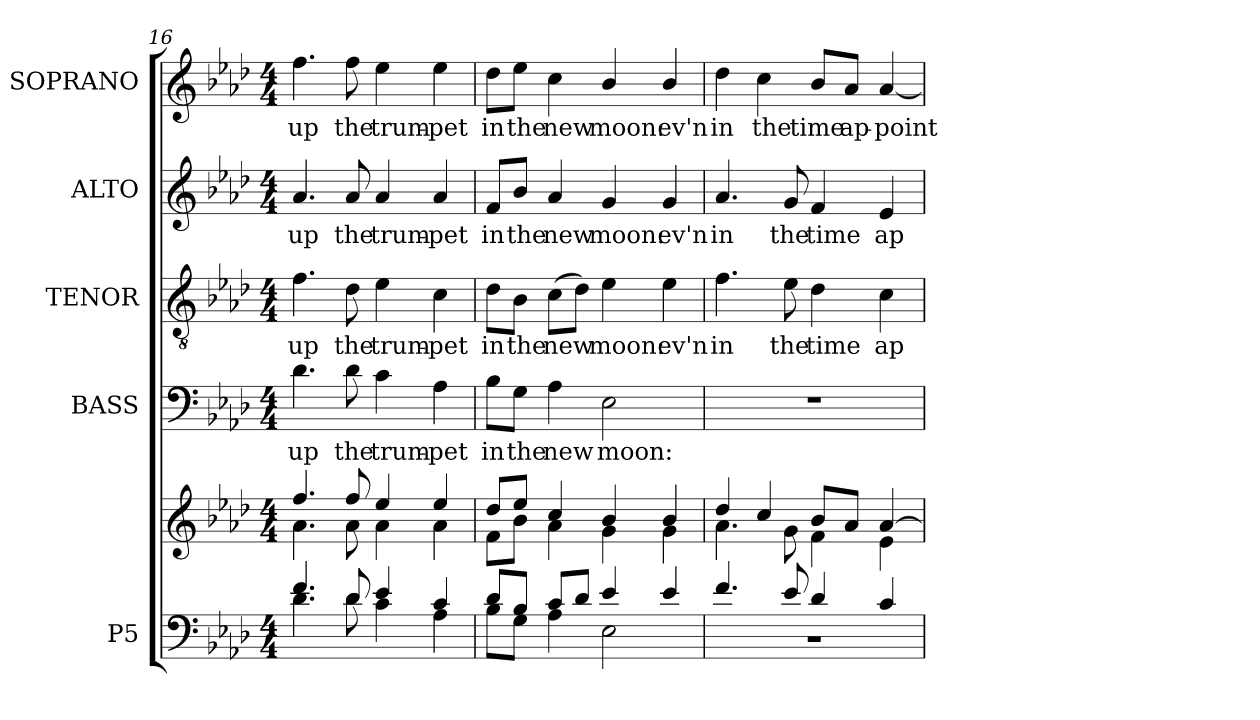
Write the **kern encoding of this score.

**kern	**kern	**kern	**text	**kern	**text	**kern	**text	**kern	**text
*part5	*part5	*part4	*part4	*part3	*part3	*part2	*part2	*part1	*part1
*staff6	*staff5	*staff4	*staff4	*staff3	*staff3	*staff2	*staff2	*staff1	*staff1
*I"P5	*	*I"BASS	*	*I"TENOR	*	*I"ALTO	*	*I"SOPRANO	*
*clefF4	*clefG2	*clefF4	*	*clefGv2	*	*clefG2	*	*clefG2	*
*	*	*	*	*ITrd7c12	*	*	*	*	*
*k[b-e-a-d-]	*k[b-e-a-d-]	*k[b-e-a-d-]	*	*k[b-e-a-d-]	*	*k[b-e-a-d-]	*	*k[b-e-a-d-]	*
*A-:	*A-:	*A-:	*	*A-:	*	*A-:	*	*A-:	*
*M4/4	*M4/4	*M4/4	*	*M4/4	*	*M4/4	*	*M4/4	*
=16	=16	=16	=16	=16	=16	=16	=16	=16	=16
*^	*^	*	*	*	*	*	*	*	*
!	!	!	!	!	!LO:LY:b:color=#000000	!	!	!	!	!	!
!	!	!	!	!	!	!	!LO:LY:b:color=#000000	!	!	!	!
!	!	!	!	!	!	!	!	!	!LO:LY:b:color=#000000	!	!
!	!	!	!	!	!	!	!	!	!	!	!LO:LY:b:color=#000000
4.fi/	4.d-i\	4.ffi/	4.a-i\	4.d-i\	up	4.Fi\	up	4.a-i/	up	4.ffi\	up
!	!	!	!	!	!LO:LY:b:color=#000000	!	!	!	!	!	!
!	!	!	!	!	!	!	!LO:LY:b:color=#000000	!	!	!	!
!	!	!	!	!	!	!	!	!	!LO:LY:b:color=#000000	!	!
!	!	!	!	!	!	!	!	!	!	!	!LO:LY:b:color=#000000
8d-i/	8d-i\	8ffi/	8a-i\	8d-i\	the	8D-i\	the	8a-i/	the	8ffi\	the
!	!	!	!	!	!LO:LY:b:color=#000000	!	!	!	!	!	!
!	!	!	!	!	!	!	!LO:LY:b:color=#000000	!	!	!	!
!	!	!	!	!	!	!	!	!	!LO:LY:b:color=#000000	!	!
!	!	!	!	!	!	!	!	!	!	!	!LO:LY:b:color=#000000
4e-i/	4ci\	4ee-i/	4a-i\	4ci\	trum-	4E-i\	trum-	4a-i/	trum-	4ee-i\	trum-
!	!	!	!	!	!LO:LY:b:color=#000000	!	!	!	!	!	!
!	!	!	!	!	!	!	!LO:LY:b:color=#000000	!	!	!	!
!	!	!	!	!	!	!	!	!	!LO:LY:b:color=#000000	!	!
!	!	!	!	!	!	!	!	!	!	!	!LO:LY:b:color=#000000
4ci/	4A-i\	4ee-i/	4a-i\	4A-i\	-pet	4Ci\	-pet	4a-i/	-pet	4ee-i\	-pet
!!LO:LB:g=z
=17	=17	=17	=17	=17	=17	=17	=17	=17	=17	=17	=17
!	!	!	!	!	!LO:LY:b:color=#000000	!	!	!	!	!	!
!	!	!	!	!	!	!	!LO:LY:b:color=#000000	!	!	!	!
!	!	!	!	!	!	!	!	!	!LO:LY:b:color=#000000	!	!
!	!	!	!	!	!	!	!	!	!	!	!LO:LY:b:color=#000000
8d-i/L	8B-i\L	8dd-i/L	8fi\L	8B-i\L	in	8D-i\L	in	8fi/L	in	8dd-i\L	in
!	!	!	!	!	!LO:LY:b:color=#000000	!	!	!	!	!	!
!	!	!	!	!	!	!	!LO:LY:b:color=#000000	!	!	!	!
!	!	!	!	!	!	!	!	!	!LO:LY:b:color=#000000	!	!
!	!	!	!	!	!	!	!	!	!	!	!LO:LY:b:color=#000000
8B-i/J	8Gi\J	8ee-i/J	8b-i\J	8Gi\J	the	8BB-i\J	the	8b-i/J	the	8ee-i\J	the
!	!	!	!	!	!LO:LY:b:color=#000000	!	!	!	!	!	!
!	!	!	!	!	!	!	!LO:LY:b:color=#000000	!	!	!	!
!	!	!	!	!	!	!	!	!	!LO:LY:b:color=#000000	!	!
!	!	!	!	!	!	!	!	!	!	!	!LO:LY:b:color=#000000
8ci/L	4A-i\	4cci/	4a-i\	4A-i\	new	(8Ci\L	new	4a-i/	new	4cci\	new
8d-i/J	.	.	.	.	.	8D-i\J)	.	.	.	.	.
!	!	!	!	!	!LO:LY:b:color=#000000	!	!	!	!	!	!
!	!	!	!	!	!	!	!LO:LY:b:color=#000000	!	!	!	!
!	!	!	!	!	!	!	!	!	!LO:LY:b:color=#000000	!	!
!	!	!	!	!	!	!	!	!	!	!	!LO:LY:b:color=#000000
4e-i/	2E-i\	4b-i/	4gi\	2E-i\	moon:	4E-i\	moon:	4gi/	moon:	4b-i/	moon:
!	!	!	!	!	!	!	!LO:LY:b:color=#000000	!	!	!	!
!	!	!	!	!	!	!	!	!	!LO:LY:b:color=#000000	!	!
!	!	!	!	!	!	!	!	!	!	!	!LO:LY:b:color=#000000
4e-i/	.	4b-i/	4gi\	.	.	4E-i\	ev'n	4gi/	ev'n	4b-i/	ev'n
=18	=18	=18	=18	=18	=18	=18	=18	=18	=18	=18	=18
!	!	!	!	!	!	!	!LO:LY:b:color=#000000	!	!	!	!
!	!	!	!	!	!	!	!	!	!LO:LY:b:color=#000000	!	!
!	!	!	!	!	!	!	!	!	!	!	!LO:LY:b:color=#000000
4.fi/	1r	4dd-i/	4.a-i\	1r	.	4.Fi\	in	4.a-i/	in	4dd-i\	in
!	!	!	!	!	!	!	!	!	!	!	!LO:LY:b:color=#000000
.	.	4cci/	.	.	.	.	.	.	.	4cci\	the
!	!	!	!	!	!	!	!LO:LY:b:color=#000000	!	!	!	!
!	!	!	!	!	!	!	!	!	!LO:LY:b:color=#000000	!	!
8e-i/	.	.	8gi\	.	.	8E-i\	the	8gi/	the	.	.
!	!	!	!	!	!	!	!LO:LY:b:color=#000000	!	!	!	!
!	!	!	!	!	!	!	!	!	!LO:LY:b:color=#000000	!	!
!	!	!	!	!	!	!	!	!	!	!	!LO:LY:b:color=#000000
4d-i/	.	8b-i/L	4fi\	.	.	4D-i\	time	4fi/	time	8b-i/L	time
!	!	!	!	!	!	!	!	!	!	!	!LO:LY:b:color=#000000
.	.	8a-i/J	.	.	.	.	.	.	.	8a-i/J	ap-
!	!	!	!	!	!	!	!LO:LY:b:color=#000000	!	!	!	!
!	!	!	!	!	!	!	!	!	!LO:LY:b:color=#000000	!	!
!	!	!	!	!	!	!	!	!	!	!	!LO:LY:b:color=#000000
4ci/	.	[4a-i/	4e-i\	.	.	4Ci\	ap-	4e-i/	ap-	[4a-i/	-point-
*v	*v	*	*	*	*	*	*	*	*	*	*
*	*v	*v	*	*	*	*	*	*	*	*
=	=	=	=	=	=	=	=	=	=
*-	*-	*-	*-	*-	*-	*-	*-	*-	*-
